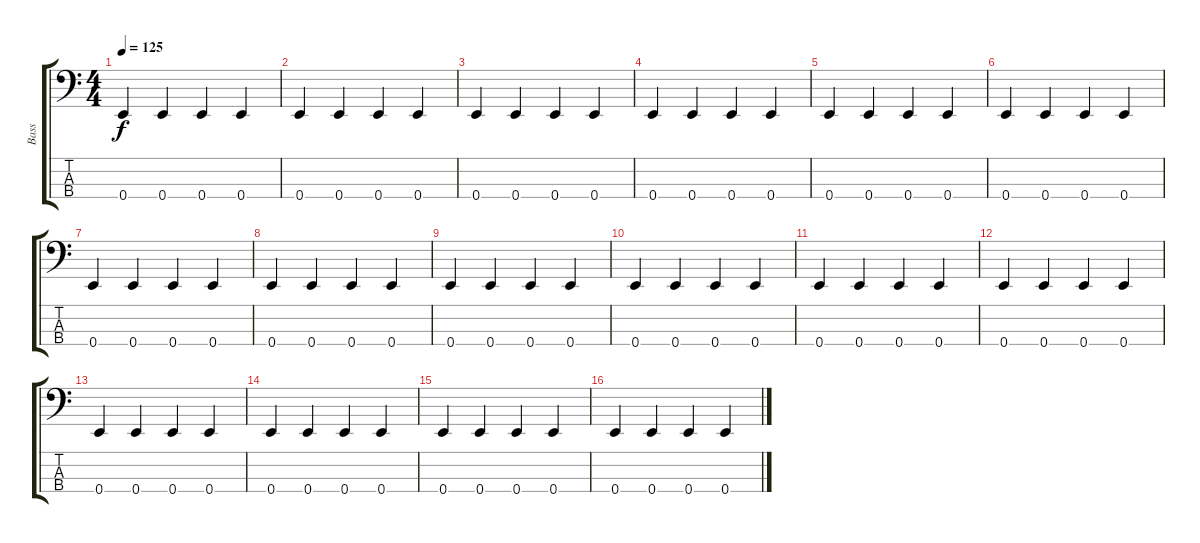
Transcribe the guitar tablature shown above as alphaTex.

\track ("Bass" "Bass") {instrument electricbassfinger}
\staff {score tabs}
\tuning (G2 D2 A1 E1) {hide}
\ts (4 4)
\tempo 125
\clef f4
\ks c
0.4.4{dy f} 0.4.4 0.4.4 0.4.4 |
0.4.4 0.4.4 0.4.4 0.4.4 |
0.4.4 0.4.4 0.4.4 0.4.4 |
0.4.4 0.4.4 0.4.4 0.4.4 |
0.4.4 0.4.4 0.4.4 0.4.4 |
0.4.4 0.4.4 0.4.4 0.4.4 |
0.4.4 0.4.4 0.4.4 0.4.4 |
0.4.4 0.4.4 0.4.4 0.4.4 |
0.4.4 0.4.4 0.4.4 0.4.4 |
0.4.4 0.4.4 0.4.4 0.4.4 |
0.4.4 0.4.4 0.4.4 0.4.4 |
0.4.4 0.4.4 0.4.4 0.4.4 |
0.4.4 0.4.4 0.4.4 0.4.4 |
0.4.4 0.4.4 0.4.4 0.4.4 |
0.4.4 0.4.4 0.4.4 0.4.4 |
0.4.4 0.4.4 0.4.4 0.4.4
